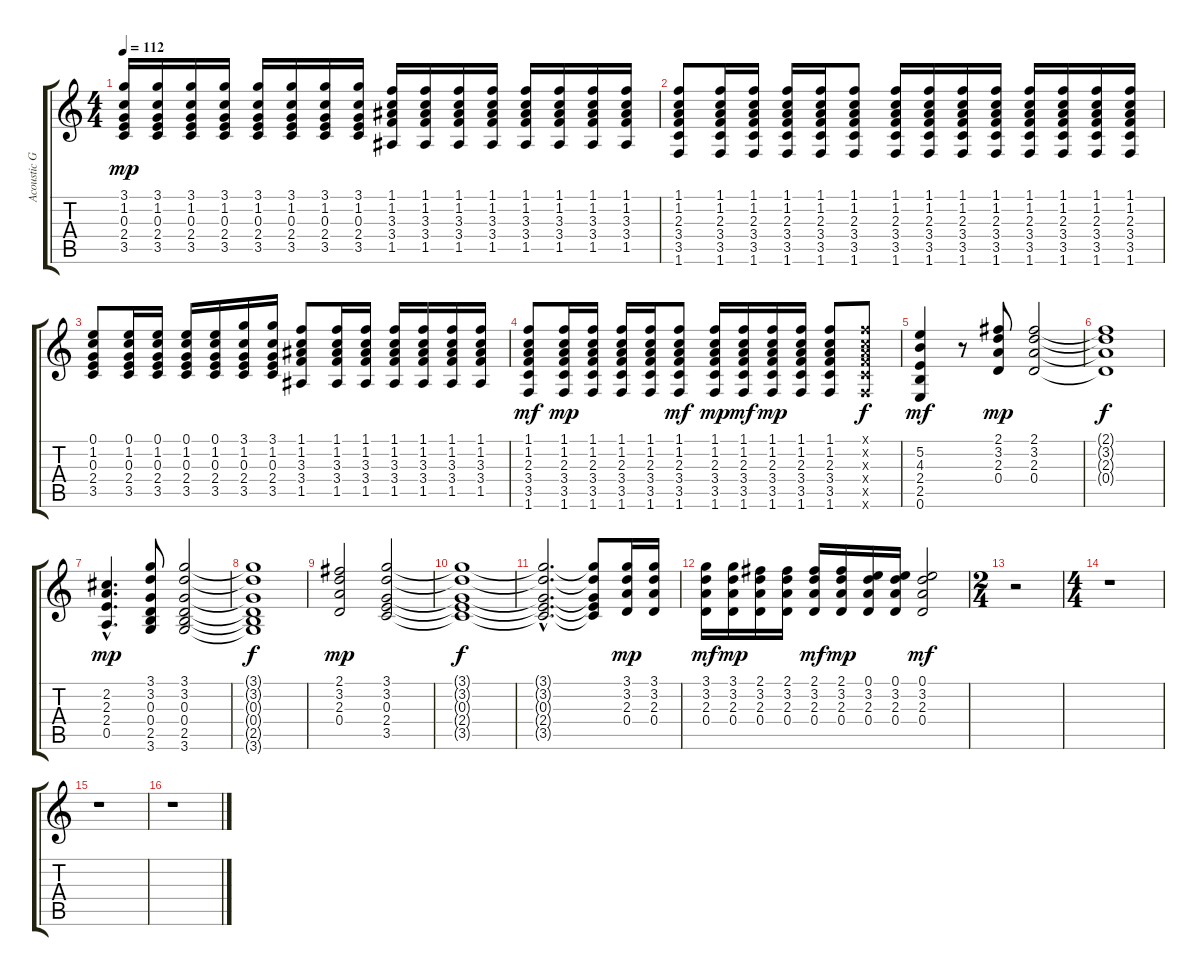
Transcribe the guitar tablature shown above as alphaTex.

\track ("Acoustic Guitar" "Acoustic G") {instrument acousticguitarsteel}
\staff {score tabs}
\tuning (E4 B3 G3 D3 A2 E2) {hide}
\ts (4 4)
\tempo 112
\clef g2
\ks c
(3.1 1.2 0.3 2.4 3.5).16{dy mp} (3.1 1.2 0.3 2.4 3.5).16 (3.1 1.2 0.3 2.4 3.5).16 (3.1 1.2 0.3 2.4 3.5).16 (3.1 1.2 0.3 2.4 3.5).16 (3.1 1.2 0.3 2.4 3.5).16 (3.1 1.2 0.3 2.4 3.5).16 (3.1 1.2 0.3 2.4 3.5).16 (1.1 1.2 3.3 3.4 1.5).16 (1.1 1.2 3.3 3.4 1.5).16 (1.1 1.2 3.3 3.4 1.5).16 (1.1 1.2 3.3 3.4 1.5).16 (1.1 1.2 3.3 3.4 1.5).16 (1.1 1.2 3.3 3.4 1.5).16 (1.1 1.2 3.3 3.4 1.5).16 (1.1 1.2 3.3 3.4 1.5).16 |
(1.1 1.2 2.3 3.4 3.5 1.6).8 (1.1 1.2 2.3 3.4 3.5 1.6).16 (1.1 1.2 2.3 3.4 3.5 1.6).16 (1.1 1.2 2.3 3.4 3.5 1.6).16 (1.1 1.2 2.3 3.4 3.5 1.6).16 (1.1 1.2 2.3 3.4 3.5 1.6).8 (1.1 1.2 2.3 3.4 3.5 1.6).16 (1.1 1.2 2.3 3.4 3.5 1.6).16 (1.1 1.2 2.3 3.4 3.5 1.6).16 (1.1 1.2 2.3 3.4 3.5 1.6).16 (1.1 1.2 2.3 3.4 3.5 1.6).16 (1.1 1.2 2.3 3.4 3.5 1.6).16 (1.1 1.2 2.3 3.4 3.5 1.6).16 (1.1 1.2 2.3 3.4 3.5 1.6).16 |
(0.1 1.2 0.3 2.4 3.5).8 (0.1 1.2 0.3 2.4 3.5).16 (0.1 1.2 0.3 2.4 3.5).16 (0.1 1.2 0.3 2.4 3.5).16 (0.1 1.2 0.3 2.4 3.5).16 (3.1 1.2 0.3 2.4 3.5).16 (3.1 1.2 0.3 2.4 3.5).16 (1.1 1.2 3.3 3.4 1.5).8 (1.1 1.2 3.3 3.4 1.5).16 (1.1 1.2 3.3 3.4 1.5).16 (1.1 1.2 3.3 3.4 1.5).16 (1.1 1.2 3.3 3.4 1.5).16 (1.1 1.2 3.3 3.4 1.5).16 (1.1 1.2 3.3 3.4 1.5).16 |
(1.1 1.2 2.3 3.4 3.5 1.6).8{dy mf} (1.1 1.2 2.3 3.4 3.5 1.6).16{dy mp} (1.1 1.2 2.3 3.4 3.5 1.6).16 (1.1 1.2 2.3 3.4 3.5 1.6).16 (1.1 1.2 2.3 3.4 3.5 1.6).16 (1.1 1.2 2.3 3.4 3.5 1.6).8{dy mf} (1.1 1.2 2.3 3.4 3.5 1.6).16{dy mp} (1.1 1.2 2.3 3.4 3.5 1.6).16{dy mf} (1.1 1.2 2.3 3.4 3.5 1.6).16{dy mp} (1.1 1.2 2.3 3.4 3.5 1.6).16 (1.1 1.2 2.3 3.4 3.5 1.6).8 (1.1{x} 1.2{x} 2.3{x} 3.4{x} 3.5{x} 1.6{x}).8{dy f} |
(5.2 4.3 2.4 2.5 0.6).4{dy mf} r.8 (2.1 3.2 2.3 0.4).8{dy mp} (2.1 3.2 2.3 0.4).2 |
(2.1{t} 3.2{t} 2.3{t} 0.4{t}).1{dy f} |
(2.2{hac} 2.3{hac} 2.4{hac} 0.5{hac}).4{d dy mp} (3.1 3.2 0.3 0.4 2.5 3.6).8 (3.1 3.2 0.3 0.4 2.5 3.6).2 |
(3.1{t} 3.2{t} 0.3{t} 0.4{t} 2.5{t} 3.6{t}).1{dy f} |
(2.1 3.2 2.3 0.4).2{dy mp} (3.1 3.2 0.3 2.4 3.5).2 |
(3.1{t} 3.2{t} 0.3{t} 2.4{t} 3.5{t}).1{dy f} |
(3.1{hac t} 3.2{hac t} 0.3{hac t} 2.4{hac t} 3.5{hac t}).2{d} (3.1{t} 3.2{t} 0.3{t} 2.4{t} 3.5{t}).8 (3.1 3.2 2.3 0.4).16{dy mp} (3.1 3.2 2.3 0.4).16 |
(3.1 3.2 2.3 0.4).16{dy mf} (3.1 3.2 2.3 0.4).16{dy mp} (2.1 3.2 2.3 0.4).16 (2.1 3.2 2.3 0.4).16 (2.1 3.2 2.3 0.4).16{dy mf} (2.1 3.2 2.3 0.4).16{dy mp} (0.1 3.2 2.3 0.4).16 (0.1 3.2 2.3 0.4).16 (0.1 3.2 2.3 0.4).2{dy mf} |
\ts (2 4)
r.2 |
\ts (4 4)
r.1 |
r.1 |
r.1
